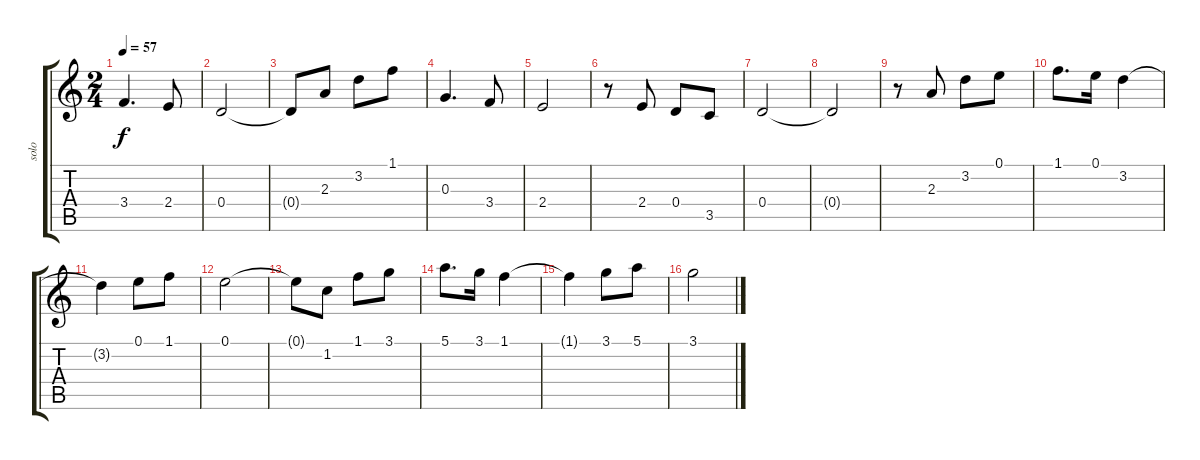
\track ("solo" "solo") {instrument acousticguitarnylon}
\staff {score tabs}
\tuning (E4 B3 G3 D3 A2 E2) {hide}
\ts (2 4)
\tempo 57
\clef g2
\ks c
3.4.4{d dy f} 2.4.8 |
0.4.2 |
0.4{t}.8 2.3.8 3.2.8 1.1.8 |
0.3.4{d} 3.4.8 |
2.4.2 |
r.8 2.4.8 0.4.8 3.5.8 |
0.4.2 |
0.4{t}.2 |
r.8 2.3.8 3.2.8 0.1.8 |
1.1.8{d} 0.1.16 3.2.4 |
3.2{t}.4 0.1.8 1.1.8 |
0.1.2 |
0.1{t}.8 1.2.8 1.1.8 3.1.8 |
5.1.8{d} 3.1.16 1.1.4 |
1.1{t}.4 3.1.8 5.1.8 |
3.1.2
